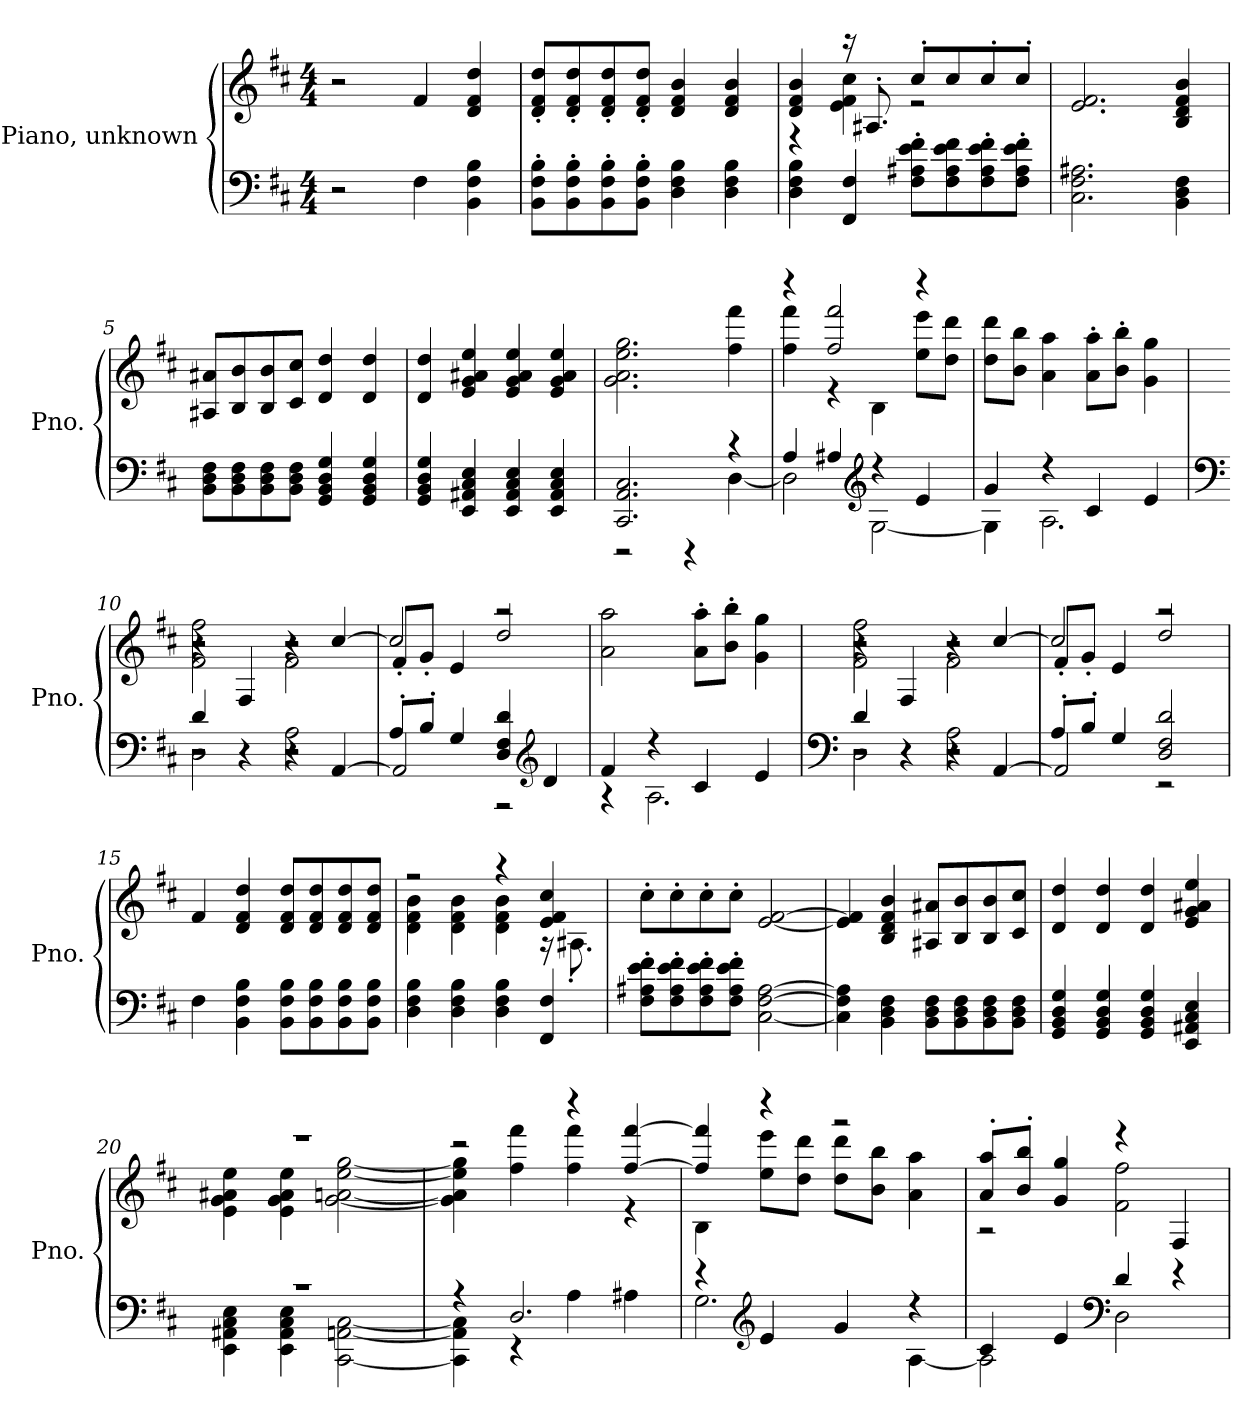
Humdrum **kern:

**kern	**kern
*part1	*part1
*staff2	*staff1
*I"Piano, unknown	*
*I'Pno.	*
*clefF4	*clefG2
*k[f#c#]	*k[f#c#]
*M4/4	*M4/4
*MM120	*MM120
=1	=1
2r	2r
4F#\	4f#/
4BB\ 4F#\ 4B\	4d/ 4f#/ 4dd/
=2	=2
8BB\' 8F#\' 8B\'L	8d/' 8f#/' 8dd/'L
8BB\' 8F#\' 8B\'	8d/' 8f#/' 8dd/'
8BB\' 8F#\' 8B\'	8d/' 8f#/' 8dd/'
8BB\' 8F#\' 8B\'J	8d/' 8f#/' 8dd/'J
4D\ 4F#\ 4B\	4d/ 4f#/ 4b/
4D\ 4F#\ 4B\	4d/ 4f#/ 4b/
=3	=3
*	*^
4D\ 4F#\ 4B\	4d/ 4f#/ 4b/	4r
4FF#/ 4F#/	16r	4e\ 4f#\ 4cc#\
.	8.A#X'/	.
8F#\' 8A#X\' 8e\' 8f#\'L	8cc#'/L	2r
8F#\ 8A#\ 8e\ 8f#\	8cc#/	.
8F#\' 8A#\' 8e\' 8f#\'	8cc#'/	.
8F#\' 8A#\' 8e\' 8f#\'J	8cc#'/J	.
*	*v	*v
=4	=4
2.C#\ 2.F#\ 2.A#X\	2.e/ 2.f#/
4BB\ 4D\ 4F#\	4B/ 4d/ 4f#/ 4b/
=5	=5
8BB\ 8D\ 8F#\L	8A#X/ 8a#X/L
8BB\ 8D\ 8F#\	8B/ 8b/
8BB\ 8D\ 8F#\	8B/ 8b/
8BB\ 8D\ 8F#\J	8c#/ 8cc#/J
4GG/ 4BB/ 4D/ 4G/	4d/ 4dd/
4GG/ 4BB/ 4D/ 4G/	4d/ 4dd/
!!LO:LB:g=z
=6	=6
4GG/ 4BB/ 4D/ 4G/	4d/ 4dd/
4EE/ 4AA#X/ 4C#/ 4E/	4e/ 4g/ 4a#X/ 4ee/
4EE/ 4AA#/ 4C#/ 4E/	4e/ 4g/ 4a#/ 4ee/
4EE/ 4AA#/ 4C#/ 4E/	4e/ 4g/ 4a#/ 4ee/
=7	=7
*^	*
2.CC#/ 2.AA/ 2.C#/	2r	2.g\ 2.a\ 2.ee\ 2.gg\
.	4r	.
4r	[4D\	4ff#\ 4fff#\
=8	=8	=8
*	*	*^
4A/	2D\]	4r	4ff#\ 4fff#\
4A#X/	.	2ff#/ 2fff#/	4r
*clefG2	*	*	*
4r	[2G\	.	4B\
4e/	.	4r	8ee\ 8eee\L
.	.	.	8dd\ 8ddd\J
*	*	*v	*v
=9	=9	=9
4g/	4G\]	8dd\ 8ddd\L
.	.	8b\ 8bb\J
4r	2.A\	4a\ 4aa\
4c#/	.	8a\' 8aa\'L
.	.	8b\' 8bb\'J
4e/	.	4g\ 4gg\
*v	*v	*
=10	=10
*clefF4	*
*^	*^
*	*^	*	*^
4d/	2D\	2r	2r	2f#\ 2ff#\	4r
4r	.	.	.	.	4F#/
2r	2A\	4r	4r	2f#\	2r
.	.	[4AA/	[4cc#/	.	.
*	*v	*v	*	*	*
*	*	*	*v	*v
!!LO:LB:g=z
=11	=11	=11	=11
8A'/L	2AA/]	2cc#/]	8f#'/L
8B'/J	.	.	8g'/J
4G/	.	.	4e/
4D/ 4F#/ 4d/	2r	2r	2dd/
*clefG2	*	*	*
4d/	.	.	.
*	*	*v	*v
=12	=12	=12
4f#/	4r	2a\ 2aa\
4r	2.A\	.
4c#/	.	8a\' 8aa\'L
.	.	8b\' 8bb\'J
4e/	.	4g\ 4gg\
*v	*v	*
=13	=13
*clefF4	*
*^	*^
*	*^	*	*^
4d/	2D\	2r	2r	2f#\ 2ff#\	4r
4r	.	.	.	.	4F#/
2r	2A\	4r	4r	2f#\	2r
.	.	[4AA/	[4cc#/	.	.
*	*v	*v	*	*	*
*	*	*	*v	*v
=14	=14	=14	=14
8A'/L	2AA/]	2cc#/]	8f#'/L
8B'/J	.	.	8g'/J
4G/	.	.	4e/
2D/ 2F#/ 2d/	2r	2r	2dd/
*v	*v	*	*
*	*v	*v
=15	=15
4F#\	4f#/
4BB\ 4F#\ 4B\	4d/ 4f#/ 4dd/
8BB\ 8F#\ 8B\L	8d/ 8f#/ 8dd/L
8BB\ 8F#\ 8B\	8d/ 8f#/ 8dd/
8BB\ 8F#\ 8B\	8d/ 8f#/ 8dd/
8BB\ 8F#\ 8B\J	8d/ 8f#/ 8dd/J
=16	=16
*	*^
4D\ 4F#\ 4B\	2r	4d\ 4f#\ 4b\
4D\ 4F#\ 4B\	.	4d\ 4f#\ 4b\
4D\ 4F#\ 4B\	4r	4d\ 4f#\ 4b\
4FF#/ 4F#/	4e/ 4f#/ 4cc#/	16r
.	.	8.A#X'\
*	*v	*v
!!LO:LB:g=z
=17	=17
8F#\' 8A#X\' 8e\' 8f#\'L	8cc#'\L
8F#\' 8A#\' 8e\' 8f#\'	8cc#'\
8F#\' 8A#\' 8e\' 8f#\'	8cc#'\
8F#\' 8A#\' 8e\' 8f#\'J	8cc#'\J
[2C#\ [2F#\ [2A#\	[2e/ [2f#/
=18	=18
4C#\] 4F#\] 4A#\]	4e/] 4f#/]
4BB\ 4D\ 4F#\	4B/ 4d/ 4f#/ 4b/
8BB\ 8D\ 8F#\L	8A#X/ 8a#X/L
8BB\ 8D\ 8F#\	8B/ 8b/
8BB\ 8D\ 8F#\	8B/ 8b/
8BB\ 8D\ 8F#\J	8c#/ 8cc#/J
=19	=19
4GG/ 4BB/ 4D/ 4G/	4d/ 4dd/
4GG/ 4BB/ 4D/ 4G/	4d/ 4dd/
4GG/ 4BB/ 4D/ 4G/	4d/ 4dd/
4EE/ 4AA#X/ 4C#/ 4E/	4e/ 4g/ 4a#X/ 4ee/
=20	=20
*^	*^
1r	4EE\ 4AA#X\ 4C#\ 4E\	1r	4e\ 4g\ 4a#X\ 4ee\
.	4EE\ 4AA#\ 4C#\ 4E\	.	4e\ 4g\ 4a#\ 4ee\
.	[2CC#\ [2AAn\ [2C#\	.	[2g\ [2an\ [2ee\ [2gg\
=21	=21	=21	=21
4r	4CC#\] 4AA\] 4C#\]	2r	4g\] 4a\] 4ee\] 4gg\]
2.D/	4r	.	4ff#\ 4fff#\
.	4A\	4r	4ff#\ 4fff#\
.	4A#X\	[4ff#/ [4fff#/	4r
!!LO:LB:g=z	!!
=22	=22	=22	=22
4r	2.G\	4ff#/] 4fff#/]	4B\
*clefG2	*	*	*
4e/	.	4r	8ee\ 8eee\L
.	.	.	8dd\ 8ddd\J
4g/	.	2r	8dd\ 8ddd\L
.	.	.	8b\ 8bb\J
4r	[4A\	.	4a\ 4aa\
=23	=23	=23	=23
4c#/	2A\]	8a/' 8aa/'L	2r
.	.	8b/' 8bb/'J	.
4e/	.	4g/ 4gg/	.
*clefF4	*	*	*
4d/	2D\	4r	2f#\ 2ff#\
4r	.	4F#/	.
*v	*v	*	*
*	*v	*v
=	=
*-	*-
